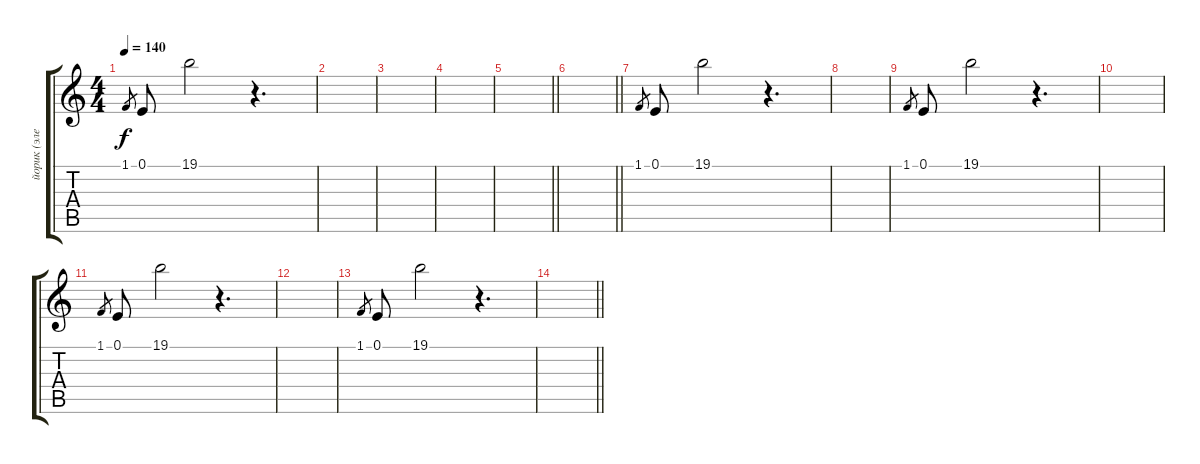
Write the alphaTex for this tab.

\track ("йорик (электроника)" "йорик (эле") {instrument flute}
\staff {score tabs}
\tuning (E4 B3 G3 D3 A2 E2) {hide}
\ts (4 4)
\tempo 140
\clef g2
\ks c
1.1.8{gr dy f} 0.1.8 19.1.2 r.4{d} |
|
|
|
\barLineRight lightlight
|
\barLineRight lightlight
|
1.1.8{gr} 0.1.8 19.1.2 r.4{d} |
|
1.1.8{gr} 0.1.8 19.1.2 r.4{d} |
|
1.1.8{gr} 0.1.8 19.1.2 r.4{d} |
|
1.1.8{gr} 0.1.8 19.1.2 r.4{d} |
\barLineRight lightlight
